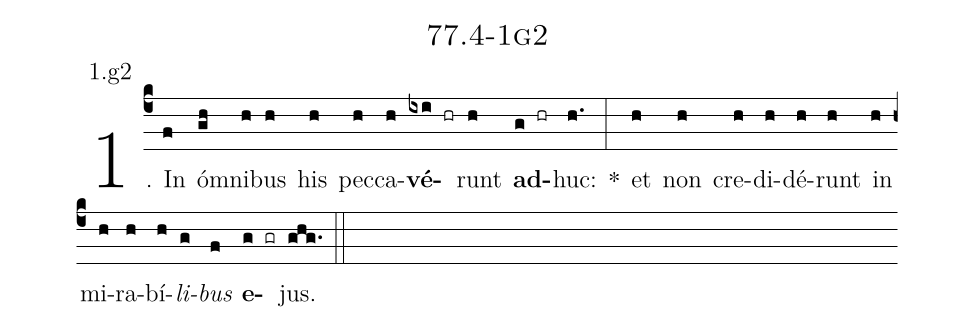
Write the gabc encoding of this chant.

name: 77.4-1g2;
annotation: 1.g2;
%%
(c4)1. In(f) óm(gh)ni(h)bus(h) his(h) pec(h)ca(h)<b>vé</b>(ixi hr)runt(h) <b>ad</b>(g hr)huc:(h.) *(:) et(h) non(h) cre(h)di(h)dé(h)runt(h) in(h) mi(h)ra(h)bí(h)<i>li</i>(g)<i>bus</i>(f) <b>e</b>(g gr)jus.(ghg.) (::)


%E(h) u(h) o(g) u(f) a(g) e.(ghg.) (::)
